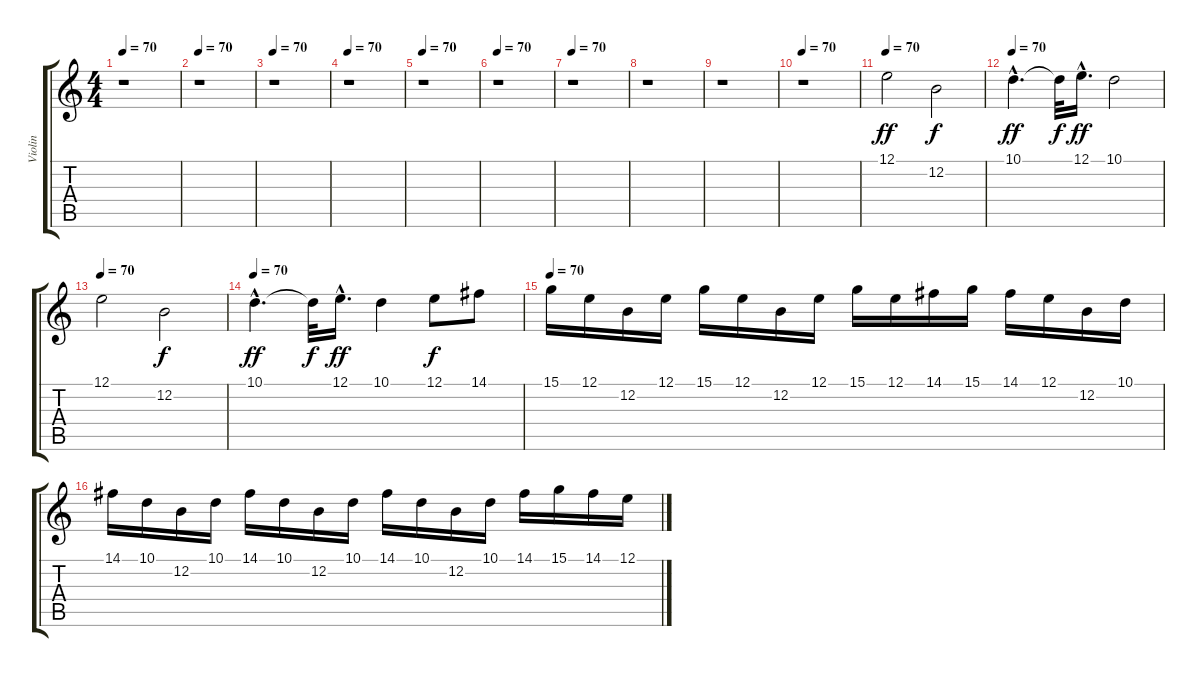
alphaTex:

\track ("Violin" "Violin") {instrument violin}
\staff {score tabs}
\tuning (E4 B3 G3 D3 A2 E2) {hide}
\ts (4 4)
\tempo 70
\clef g2
\ks c
r.1{dy f} |
\tempo 70
r.1 |
\tempo 70
r.1 |
\tempo 70
r.1 |
\tempo 70
r.1 |
\tempo 70
r.1 |
\tempo 70
r.1 |
r.1 |
r.1 |
\tempo 70
r.1 |
\tempo 70
12.1.2{dy ff volume 4} 12.2.2{dy f volume 15} |
\tempo 70
10.1{hac}.4{d dy ff} 10.1{t}.32{dy f} 12.1{hac}.16{d dy ff} 10.1.2 |
\tempo 70
12.1.2{volume 4} 12.2.2{dy f volume 15} |
\tempo 70
10.1{hac}.4{d dy ff} 10.1{t}.32{dy f} 12.1{hac}.16{d dy ff} 10.1.4 12.1.8{dy f} 14.1.8 |
\tempo 70
15.1.16 12.1.16 12.2.16 12.1.16 15.1.16 12.1.16 12.2.16 12.1.16 15.1.16 12.1.16 14.1.16 15.1.16 14.1.16 12.1.16 12.2.16 10.1.16 |
14.1.16 10.1.16 12.2.16 10.1.16 14.1.16 10.1.16 12.2.16 10.1.16 14.1.16 10.1.16 12.2.16 10.1.16 14.1.16 15.1.16 14.1.16 12.1.16
